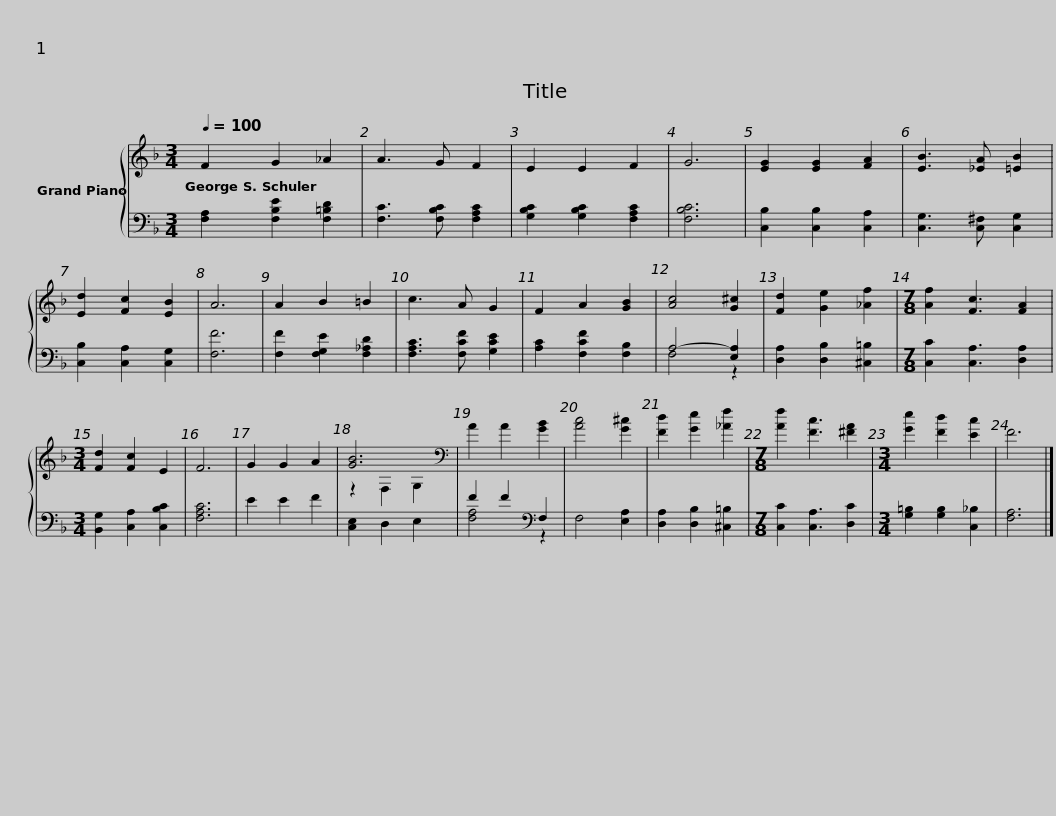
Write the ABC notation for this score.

X:1
%%score { ( 1 4 ) | ( 2 3 ) }
L:1/8
Q:1/4=100
M:3/4
I:linebreak $
K:F
V:1 treble
V:4 treble
V:2 bass
V:3 bass
V:1
 F2 G2 _A2 | A3 G F2 | E2 E2 F2 | G6 | [EG]2 [EG]2 [FA]2 | %5
 [EB]3 [_EA] [=EB]2 | [Ed]2 [Fc]2 [EB]2 | A6 | A2 B2 =B2 | c3 A G2 |$ %10
 F2 A2 [GB]2 | [Ac]4 [G^c]2 | [Fd]2 [Ge]2 [_Af]2 |[M:7/8] [Af]2 [Fc]3 [FA]2 |[M:3/4] [Fd]2 [Fc]2 E2 | %15
 F6 | G2 G2 A2 | [GB]6[K:bass] | A2 A2 [GB]2 |$ [Ac]4 [G^c]2 | %20
 [Fd]2 [Ge]2 [_Af]2 |[M:7/8] [Af]2 [Fc]3 [^FA]2 |[M:3/4] [Ge]2 [Fd]2 [Ec]2 | F6 |] %24
V:2
 [F,A,]2 [F,B,E]2 [F,=B,D]2 | [F,C]3 [F,B,C] [F,A,C]2 | [G,B,C]2 [G,B,C]2 [F,A,C]2 | [F,B,C]6 | [C,B,]2 [C,B,]2 [C,A,]2 | %5
 [C,G,]3 [C,^F,] [C,G,]2 | [C,B,]2 [C,A,]2 [C,G,]2 | [F,F]6 | [F,F]2 [F,G,E]2 [F,_A,D]2 | [F,A,C]3 [F,CF] [G,CE]2 |$ %10
 [A,C]2 [F,CF]2 [F,B,]2 | A,4- [E,A,]2 | [D,A,]2 [D,B,]2 [^C,=B,]2 |[M:7/8] [C,C]2 [C,A,]3 [D,A,]2 |[M:3/4] [B,,G,]2 [C,A,]2 [C,B,C]2 | %15
 [F,A,C]6 | E2 E2 F2 | [C,E,]2 D,2 E,2 | F2 F2[K:bass] F,2 |$ F,4 [E,A,]2 | %20
 [D,A,]2 [D,B,]2 [^C,=B,]2 |[M:7/8] [C,C]2 [C,A,]3 [D,C]2 |[M:3/4] [G,=B,]2 [G,B,]2 [C,_B,]2 | [F,A,]6 |] %24
V:3
 x6 | x6 | x6 | x6 | x6 | %5
 x6 | x6 | x6 | x6 | x6 |$ %10
 x6 | F,4 z2 | x6 |[M:7/8] x7 |[M:3/4] x6 | %15
 x6 | x6 | x6 | [F,A,]4[K:bass] z2 |$ x6 | %20
 x6 |[M:7/8] x7 |[M:3/4] x6 | x6 |] %24
V:4
 x6 | x6 | x6 | x6 | x6 | %5
 x6 | x6 | x6 | x6 | x6 |$ %10
 x6 | x6 | x6 |[M:7/8] x7 |[M:3/4] x6 | %15
 x6 | x6 | z2[K:bass] F,2 G,2 | x6 |$ x6 | %20
 x6 |[M:7/8] x7 |[M:3/4] x6 | x6 |] %24
